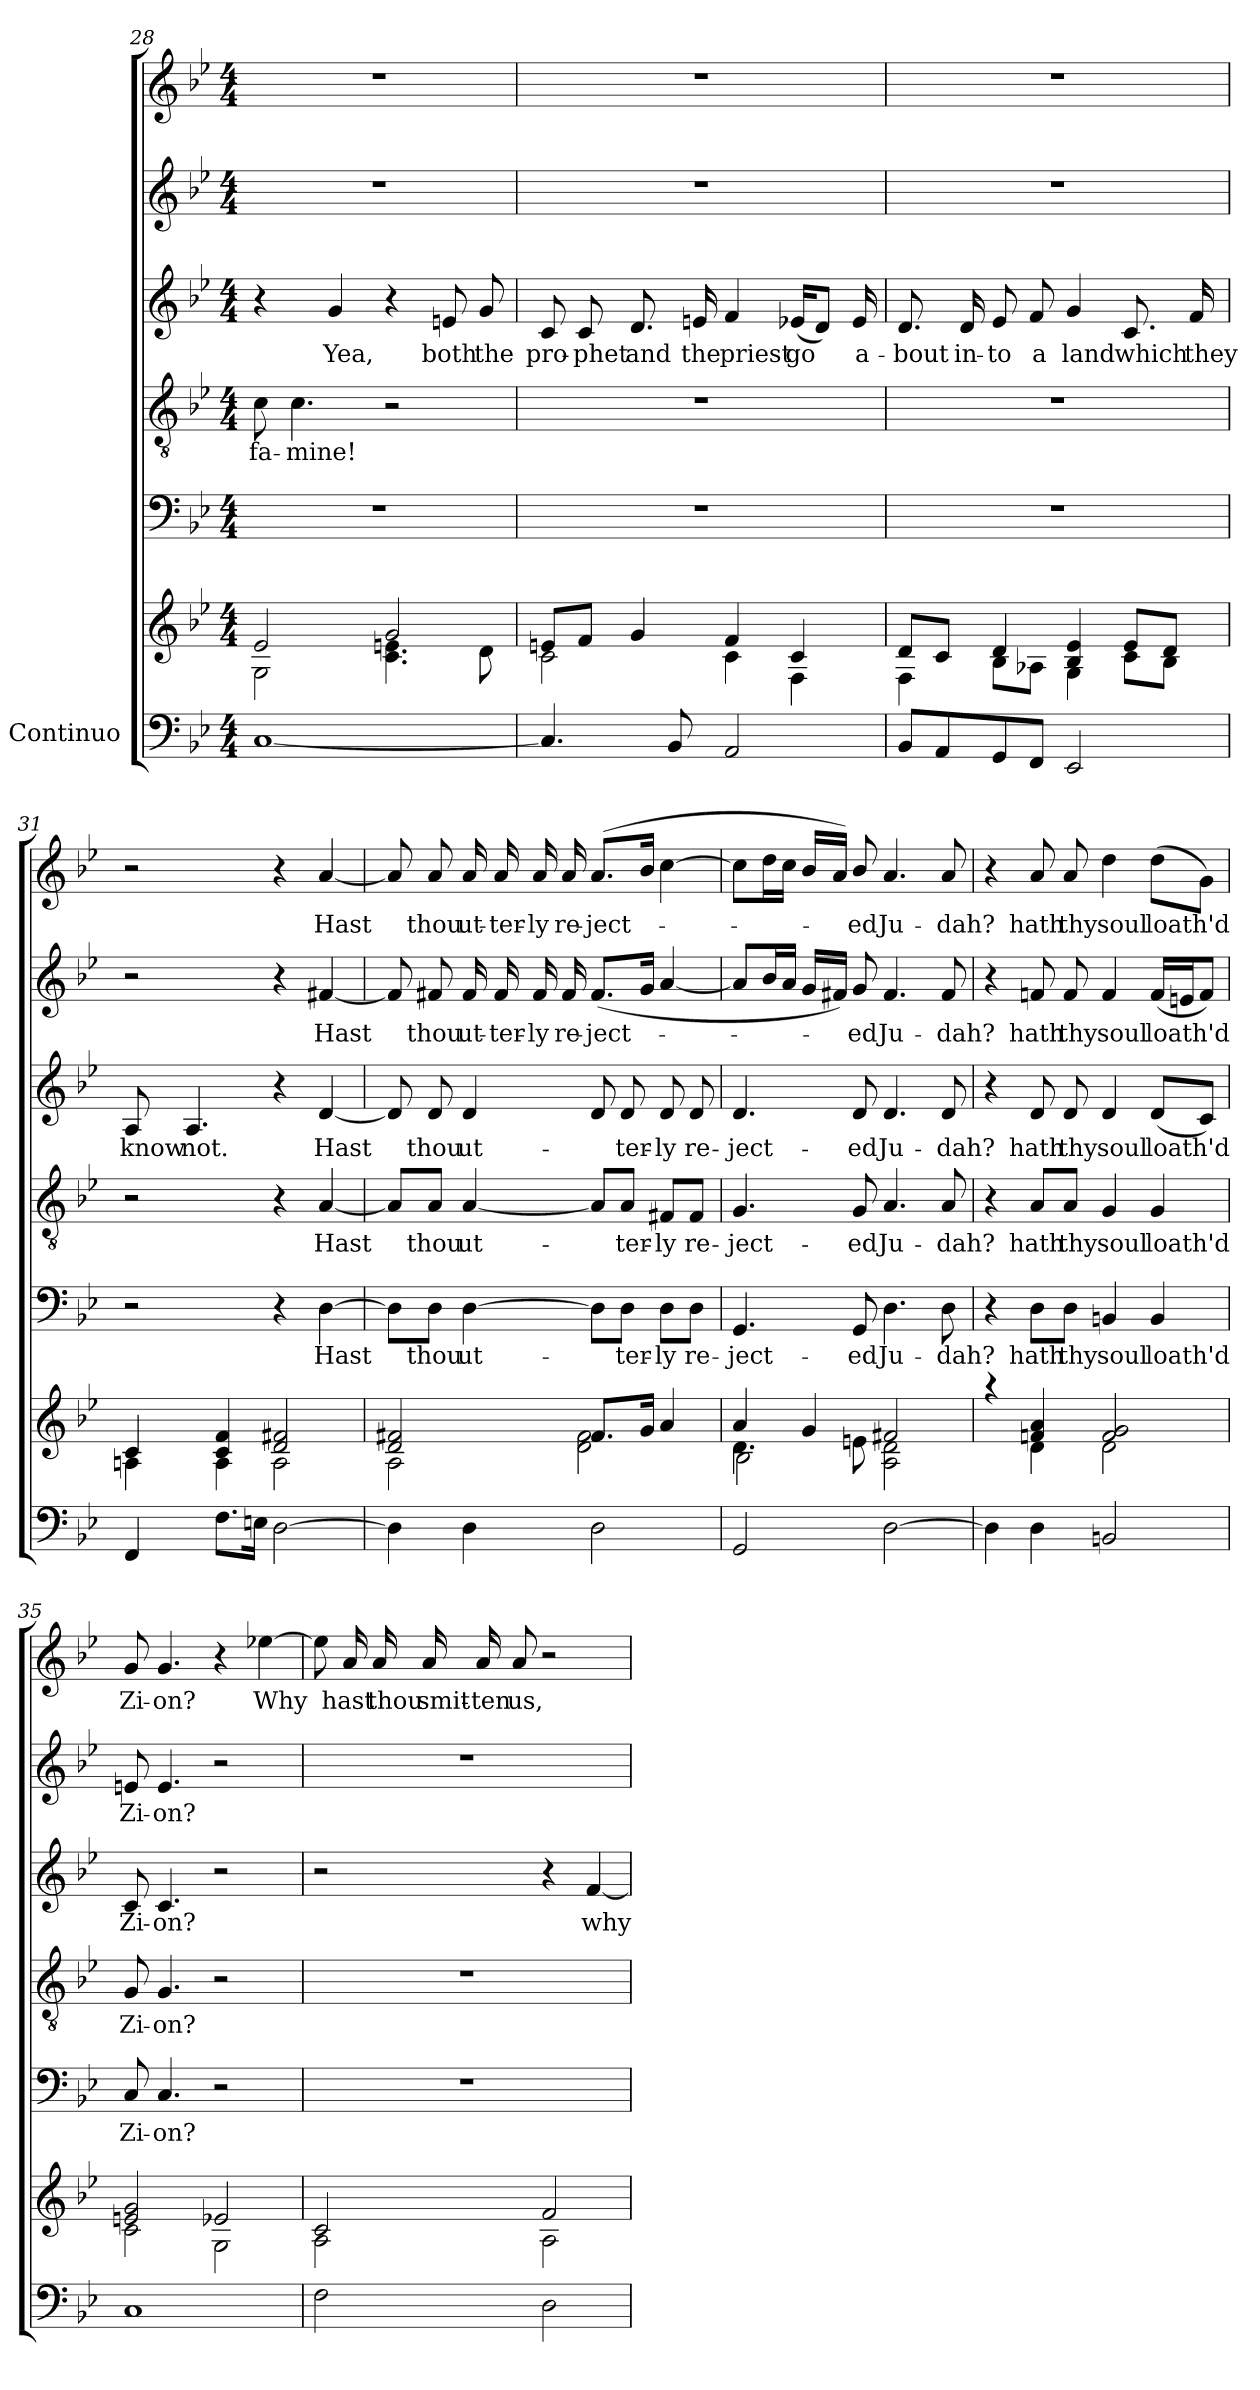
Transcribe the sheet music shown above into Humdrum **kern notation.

**kern	**kern	**kern	**text	**kern	**text	**kern	**text	**kern	**text	**kern	**text
*part6	*part6	*part5	*part5	*part4	*part4	*part3	*part3	*part2	*part2	*part1	*part1
*staff7	*staff6	*staff5	*staff5	*staff4	*staff4	*staff3	*staff3	*staff2	*staff2	*staff1	*staff1
*I"Continuo	*	*	*	*	*	*	*	*	*	*	*
*clefF4	*clefG2	*clefF4	*	*clefGv2	*	*clefG2	*	*clefG2	*	*clefG2	*
*k[b-e-]	*k[b-e-]	*k[b-e-]	*	*k[b-e-]	*	*k[b-e-]	*	*k[b-e-]	*	*k[b-e-]	*
*g:	*g:	*g:	*	*g:	*	*g:	*	*g:	*	*g:	*
*M4/4	*M4/4	*M4/4	*	*M4/4	*	*M4/4	*	*M4/4	*	*M4/4	*
=28	=28	=28	=28	=28	=28	=28	=28	=28	=28	=28	=28
*	*^	*	*	*	*	*	*	*	*	*	*
!	!	!	!	!	!	!LO:LY:b	!	!	!	!	!	!
[<1C	2e-/	2G\	1r	.	8c\	fa-	4r	.	1r	.	1r	.
!	!	!	!	!	!	!LO:LY:b	!	!	!	!	!	!
.	.	.	.	.	4.c\	-mine!	.	.	.	.	.	.
!	!	!	!	!	!	!	!	!LO:LY:b	!	!	!	!
.	.	.	.	.	.	.	4g/	Yea,	.	.	.	.
.	2g/	4.c\ 4.en\	.	.	2r	.	4r	.	.	.	.	.
!	!	!	!	!	!	!	!	!LO:LY:b	!	!	!	!
.	.	.	.	.	.	.	8en/	both	.	.	.	.
!	!	!	!	!	!	!	!	!LO:LY:b	!	!	!	!
.	.	8d\	.	.	.	.	8g/	the	.	.	.	.
=29	=29	=29	=29	=29	=29	=29	=29	=29	=29	=29	=29	=29
!	!	!	!	!	!	!	!	!LO:LY:b	!	!	!	!
4.C/]	8en/L	2c\	1r	.	1r	.	8c/	pro-	1r	.	1r	.
!	!	!	!	!	!	!	!	!LO:LY:b	!	!	!	!
.	8f/J	.	.	.	.	.	8c/	-phet	.	.	.	.
!	!	!	!	!	!	!	!	!LO:LY:b	!	!	!	!
.	4g/	.	.	.	.	.	8.d/	and	.	.	.	.
8BB-/	.	.	.	.	.	.	.	.	.	.	.	.
!	!	!	!	!	!	!	!	!LO:LY:b	!	!	!	!
.	.	.	.	.	.	.	16en/	the	.	.	.	.
!	!	!	!	!	!	!	!	!LO:LY:b	!	!	!	!
2AA/	4f/	4c\	.	.	.	.	4f/	priest	.	.	.	.
!	!	!	!	!	!	!	!	!LO:LY:b	!	!	!	!
.	4c/	4F\	.	.	.	.	(<16e-X/KL	go	.	.	.	.
.	.	.	.	.	.	.	8d/J)	.	.	.	.	.
!	!	!	!	!	!	!	!	!LO:LY:b	!	!	!	!
.	.	.	.	.	.	.	16e-/	a-	.	.	.	.
!!LO:LB:g=z
=30	=30	=30	=30	=30	=30	=30	=30	=30	=30	=30	=30	=30
!	!	!	!	!	!	!	!	!LO:LY:b	!	!	!	!
8BB-/L	8d/L	4F\	1r	.	1r	.	8.d/	-bout	1r	.	1r	.
8AA/	8c/J	.	.	.	.	.	.	.	.	.	.	.
!	!	!	!	!	!	!	!	!LO:LY:b	!	!	!	!
.	.	.	.	.	.	.	16d/	in-	.	.	.	.
!	!	!	!	!	!	!	!	!LO:LY:b	!	!	!	!
8GG/	4d/	8B-\L	.	.	.	.	8e-/	-to	.	.	.	.
!	!	!	!	!	!	!	!	!LO:LY:b	!	!	!	!
8FF/J	.	8A-X\J	.	.	.	.	8f/	a	.	.	.	.
!	!	!	!	!	!	!	!	!LO:LY:b	!	!	!	!
2EE-/	4B-/ 4e-/	4G\	.	.	.	.	4g/	land	.	.	.	.
!	!	!	!	!	!	!	!	!LO:LY:b	!	!	!	!
.	8e-/L	8c\L	.	.	.	.	8.c/	which	.	.	.	.
.	8d/J	8B-\J	.	.	.	.	.	.	.	.	.	.
!	!	!	!	!	!	!	!	!LO:LY:b	!	!	!	!
.	.	.	.	.	.	.	16f/	they	.	.	.	.
=31	=31	=31	=31	=31	=31	=31	=31	=31	=31	=31	=31	=31
!	!	!	!	!	!	!	!	!LO:LY:b	!	!	!	!
4FF/	4c/	4An\	2r	.	2r	.	8A/	know	2r	.	2r	.
!	!	!	!	!	!	!	!	!LO:LY:b	!	!	!	!
.	.	.	.	.	.	.	4.A/	not.	.	.	.	.
8.F\L	4c/ 4f/	4A\	.	.	.	.	.	.	.	.	.	.
16En\Jk	.	.	.	.	.	.	.	.	.	.	.	.
[>2D\	2d/ 2f#X/	2A\	4r	.	4r	.	4r	.	4r	.	4r	.
!	!	!	!	!LO:LY:b	!	!LO:LY:b	!	!LO:LY:b	!	!LO:LY:b	!	!LO:LY:b
.	.	.	[>4D\	Hast	[<4A/	Hast	[<4d/	Hast	[<4f#X/	Hast	[<4a/	Hast
=32	=32	=32	=32	=32	=32	=32	=32	=32	=32	=32	=32	=32
4D\]	2d/ 2f#X/	2A\	8D\L]	.	8A/L]	.	8d/]	.	8f#/]	.	8a/]	.
!	!	!	!	!LO:LY:b	!	!LO:LY:b	!	!LO:LY:b	!	!LO:LY:b	!	!LO:LY:b
.	.	.	8D\J	thou	8A/J	thou	8d/	thou	8f#X/	thou	8a/	thou
!	!	!	!	!LO:LY:b	!	!LO:LY:b	!	!LO:LY:b	!	!LO:LY:b	!	!LO:LY:b
4D\	.	.	[>4D\	ut-	[<4A/	ut-	4d/	ut-	16f#/	ut-	16a/	ut-
!	!	!	!	!	!	!	!	!	!	!LO:LY:b	!	!LO:LY:b
.	.	.	.	.	.	.	.	.	16f#/	-ter-	16a/	-ter-
!	!	!	!	!	!	!	!	!	!	!LO:LY:b	!	!LO:LY:b
.	.	.	.	.	.	.	.	.	16f#/	-ly	16a/	-ly
!	!	!	!	!	!	!	!	!	!	!LO:LY:b	!	!LO:LY:b
.	.	.	.	.	.	.	.	.	16f#/	re-	16a/	re-
!	!	!	!	!	!	!	!	!	!	!LO:LY:b	!	!LO:LY:b
2D\	8.f#/L	2d\ 2f#\	8D\L]	.	8A/L]	.	8d/	.	(<8.f#/L	-ject-	(>8.a/L	-ject-
!	!	!	!	!LO:LY:b	!	!LO:LY:b	!	!LO:LY:b	!	!	!	!
.	.	.	8D\J	-ter-	8A/J	-ter-	8d/	-ter-	.	.	.	.
.	16g/Jk	.	.	.	.	.	.	.	16g/Jk	.	16b-/Jk	.
!	!	!	!	!LO:LY:b	!	!LO:LY:b	!	!LO:LY:b	!	!	!	!
.	4a/	.	8D\L	-ly	8F#X/L	-ly	8d/	-ly	[<4a/	.	[>4cc\	.
!	!	!	!	!LO:LY:b	!	!LO:LY:b	!	!LO:LY:b	!	!	!	!
.	.	.	8D\J	re-	8F#/J	re-	8d/	re-	.	.	.	.
!!LO:PB:g=z
=33	=33	=33	=33	=33	=33	=33	=33	=33	=33	=33	=33	=33
*	*	*^	*	*	*	*	*	*	*	*	*	*
!	!	!	!	!	!LO:LY:b	!	!LO:LY:b	!	!LO:LY:b	!	!	!	!
2GG/	4a/	4.d\	2B-\	4.GG/	-ject-	4.G/	-ject-	4.d/	-ject-	8a/L]	.	8cc\L]	.
.	.	.	.	.	.	.	.	.	.	16b-/L	.	16dd\L	.
.	.	.	.	.	.	.	.	.	.	16a/JJ	.	16cc\JJ	.
.	4g/	.	.	.	.	.	.	.	.	16g/LL	.	16b-/LL	.
.	.	.	.	.	.	.	.	.	.	16f#X/JJ)	.	16a/JJ)	.
!	!	!	!	!	!LO:LY:b	!	!LO:LY:b	!	!LO:LY:b	!	!LO:LY:b	!	!LO:LY:b
.	.	8en\	.	8GG/	-ed	8G/	-ed	8d/	-ed	8g/	-ed	8b-/	-ed
!	!	!	!	!	!LO:LY:b	!	!LO:LY:b	!	!LO:LY:b	!	!LO:LY:b	!	!LO:LY:b
[>2D\	2f#X/	2A\ 2d\	2ryy	4.D\	Ju-	4.A/	Ju-	4.d/	Ju-	4.f#/	Ju-	4.a/	Ju-
!	!	!	!	!	!LO:LY:b	!	!LO:LY:b	!	!LO:LY:b	!	!LO:LY:b	!	!LO:LY:b
.	.	.	.	8D\	-dah?	8A/	-dah?	8d/	-dah?	8f#/	-dah?	8a/	-dah?
*	*	*v	*v	*	*	*	*	*	*	*	*	*	*
=34	=34	=34	=34	=34	=34	=34	=34	=34	=34	=34	=34	=34
4D\]	4raa	4ryy	4r	.	4r	.	4r	.	4r	.	4r	.
!	!	!	!	!LO:LY:b	!	!LO:LY:b	!	!LO:LY:b	!	!LO:LY:b	!	!LO:LY:b
4D\	4fn/ 4a/	4d\	8D\L	hath	8A/L	hath	8d/	hath	8fn/	hath	8a/	hath
!	!	!	!	!LO:LY:b	!	!LO:LY:b	!	!LO:LY:b	!	!LO:LY:b	!	!LO:LY:b
.	.	.	8D\J	thy	8A/J	thy	8d/	thy	8f/	thy	8a/	thy
!	!	!	!	!LO:LY:b	!	!LO:LY:b	!	!LO:LY:b	!	!LO:LY:b	!	!LO:LY:b
2BBn/	2f/ 2g/	2d\	4BBn/	soul	4G/	soul	4d/	soul	4f/	soul	4dd\	soul
!	!	!	!	!LO:LY:b	!	!LO:LY:b	!	!LO:LY:b	!	!LO:LY:b	!	!LO:LY:b
.	.	.	4BB/	loath'd	4G/	loath'd	(<8d/L	loath'd	(<16f/LL	loath'd	(>8dd\L	loath'd
.	.	.	.	.	.	.	.	.	16en/J	.	.	.
.	.	.	.	.	.	.	8c/J)	.	8f/J)	.	8g\J)	.
=35	=35	=35	=35	=35	=35	=35	=35	=35	=35	=35	=35	=35
!	!	!	!	!LO:LY:b	!	!LO:LY:b	!	!LO:LY:b	!	!LO:LY:b	!	!LO:LY:b
1C	2en/ 2g/	2c\	8C/	Zi-	8G/	Zi-	8c/	Zi-	8en/	Zi-	8g/	Zi-
!	!	!	!	!LO:LY:b	!	!LO:LY:b	!	!LO:LY:b	!	!LO:LY:b	!	!LO:LY:b
.	.	.	4.C/	-on?	4.G/	-on?	4.c/	-on?	4.e/	-on?	4.g/	-on?
.	2e-X/	2G\	2r	.	2r	.	2r	.	2r	.	4r	.
!	!	!	!	!	!	!	!	!	!	!	!	!LO:LY:b
.	.	.	.	.	.	.	.	.	.	.	[>4ee-X\	Why
=36	=36	=36	=36	=36	=36	=36	=36	=36	=36	=36	=36	=36
2F\	2c/	2A\	1r	.	1r	.	2r	.	1r	.	8ee-\]	.
!	!	!	!	!	!	!	!	!	!	!	!	!LO:LY:b
.	.	.	.	.	.	.	.	.	.	.	16a/	hast
!	!	!	!	!	!	!	!	!	!	!	!	!LO:LY:b
.	.	.	.	.	.	.	.	.	.	.	16a/	thou
!	!	!	!	!	!	!	!	!	!	!	!	!LO:LY:b
.	.	.	.	.	.	.	.	.	.	.	16a/	smit-
!	!	!	!	!	!	!	!	!	!	!	!	!LO:LY:b
.	.	.	.	.	.	.	.	.	.	.	16a/	-ten
!	!	!	!	!	!	!	!	!	!	!	!	!LO:LY:b
.	.	.	.	.	.	.	.	.	.	.	8a/	us,
2D\	2f/	2A\	.	.	.	.	4r	.	.	.	2r	.
!	!	!	!	!	!	!	!	!LO:LY:b	!	!	!	!
.	.	.	.	.	.	.	[<4f/	why	.	.	.	.
*	*v	*v	*	*	*	*	*	*	*	*	*	*
=	=	=	=	=	=	=	=	=	=	=	=
*-	*-	*-	*-	*-	*-	*-	*-	*-	*-	*-	*-
